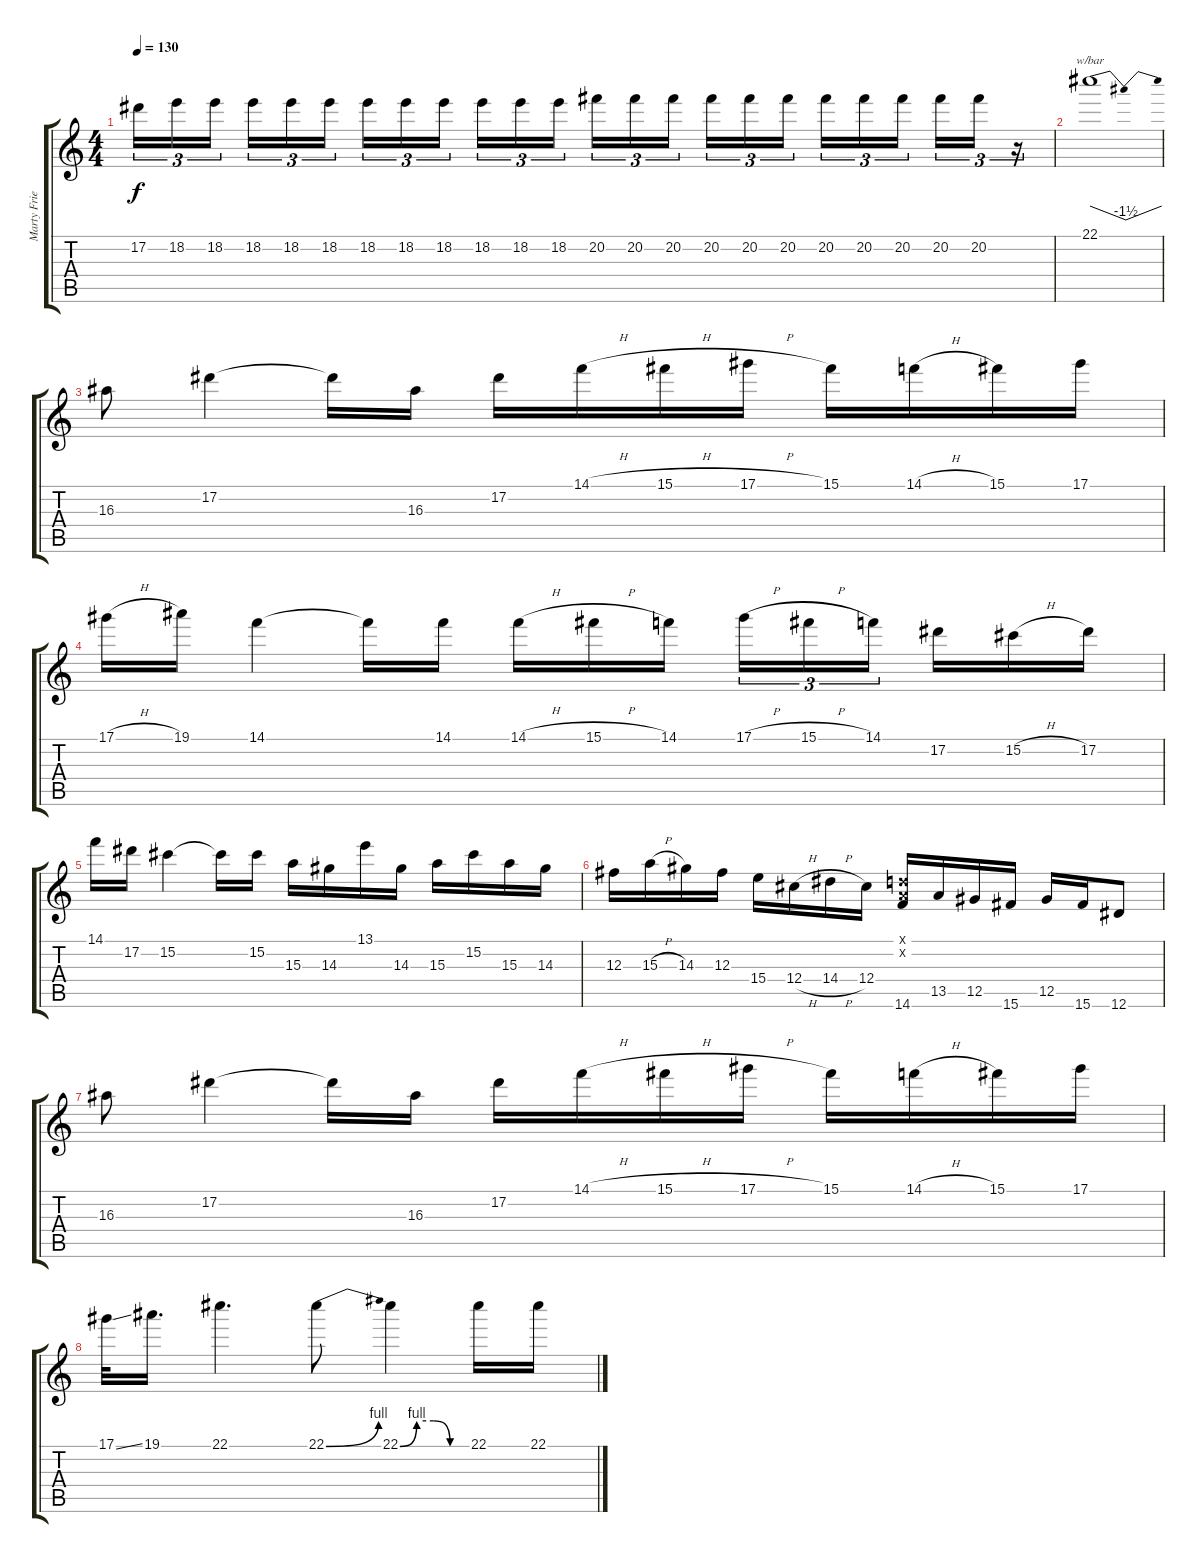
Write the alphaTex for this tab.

\track ("Marty Friedman " "Marty Frie") {instrument distortionguitar}
\staff {score tabs}
\tuning (Eb4 Bb3 Gb3 Db3 Ab2 Eb2) {hide}
\ts (4 4)
\tempo 130
\clef g2
\ks c
17.2.16{tu (3 2) dy f} 18.2.16{tu (3 2)} 18.2.16{tu (3 2)} 18.2.16{tu (3 2)} 18.2.16{tu (3 2)} 18.2.16{tu (3 2)} 18.2.16{tu (3 2)} 18.2.16{tu (3 2)} 18.2.16{tu (3 2)} 18.2.16{tu (3 2)} 18.2.16{tu (3 2)} 18.2.16{tu (3 2)} 20.2.16{tu (3 2)} 20.2.16{tu (3 2)} 20.2.16{tu (3 2)} 20.2.16{tu (3 2)} 20.2.16{tu (3 2)} 20.2.16{tu (3 2)} 20.2.16{tu (3 2)} 20.2.16{tu (3 2)} 20.2.16{tu (3 2)} 20.2.16{tu (3 2)} 20.2.16{tu (3 2)} r.16{tu (3 2)} |
22.1.1{tbe (dip default 0 0 30 -6 60 0)} |
16.3.8 17.2.4 17.2{t}.16 16.3.16 17.2.16 14.1{h}.16 15.1{h}.16 17.1{h}.16 15.1.16 14.1{h}.16 15.1.16 17.1.16 |
17.1{h}.16 19.1.16 14.1.4 14.1{t}.16 14.1.16 14.1{h}.16 15.1{h}.16 14.1.16 17.1{h}.16{tu (3 2)} 15.1{h}.16{tu (3 2)} 14.1.16{tu (3 2)} 17.2.16 15.2{h}.16 17.2.16 |
14.1.16 17.2.16 15.2.4 15.2{t}.16 15.2.16 15.3.16 14.3.16 13.1.16 14.3.16 15.3.16 15.2.16 15.3.16 14.3.16 |
12.3.16 15.3{h}.16 14.3.16 12.3.16 15.4.16 12.4{h}.16 14.4{h}.16 12.4.16 (-1.1{x} -1.2{x} 14.6).16 13.5.16 12.5.16 15.6.16 12.5.16 15.6.16 12.6.8 |
16.3.8 17.2.4 17.2{t}.16 16.3.16 17.2.16 14.1{h}.16 15.1{h}.16 17.1{h}.16 15.1.16 14.1{h}.16 15.1.16 17.1.16 |
17.1{ss}.32 19.1.16{d} 22.1.4{d} 22.1{be (bend 0 0 60 4)}.8 22.1{be (custom 0 0 15 4 30 4 45 0 60 0)}.4 22.1.16 22.1.16
